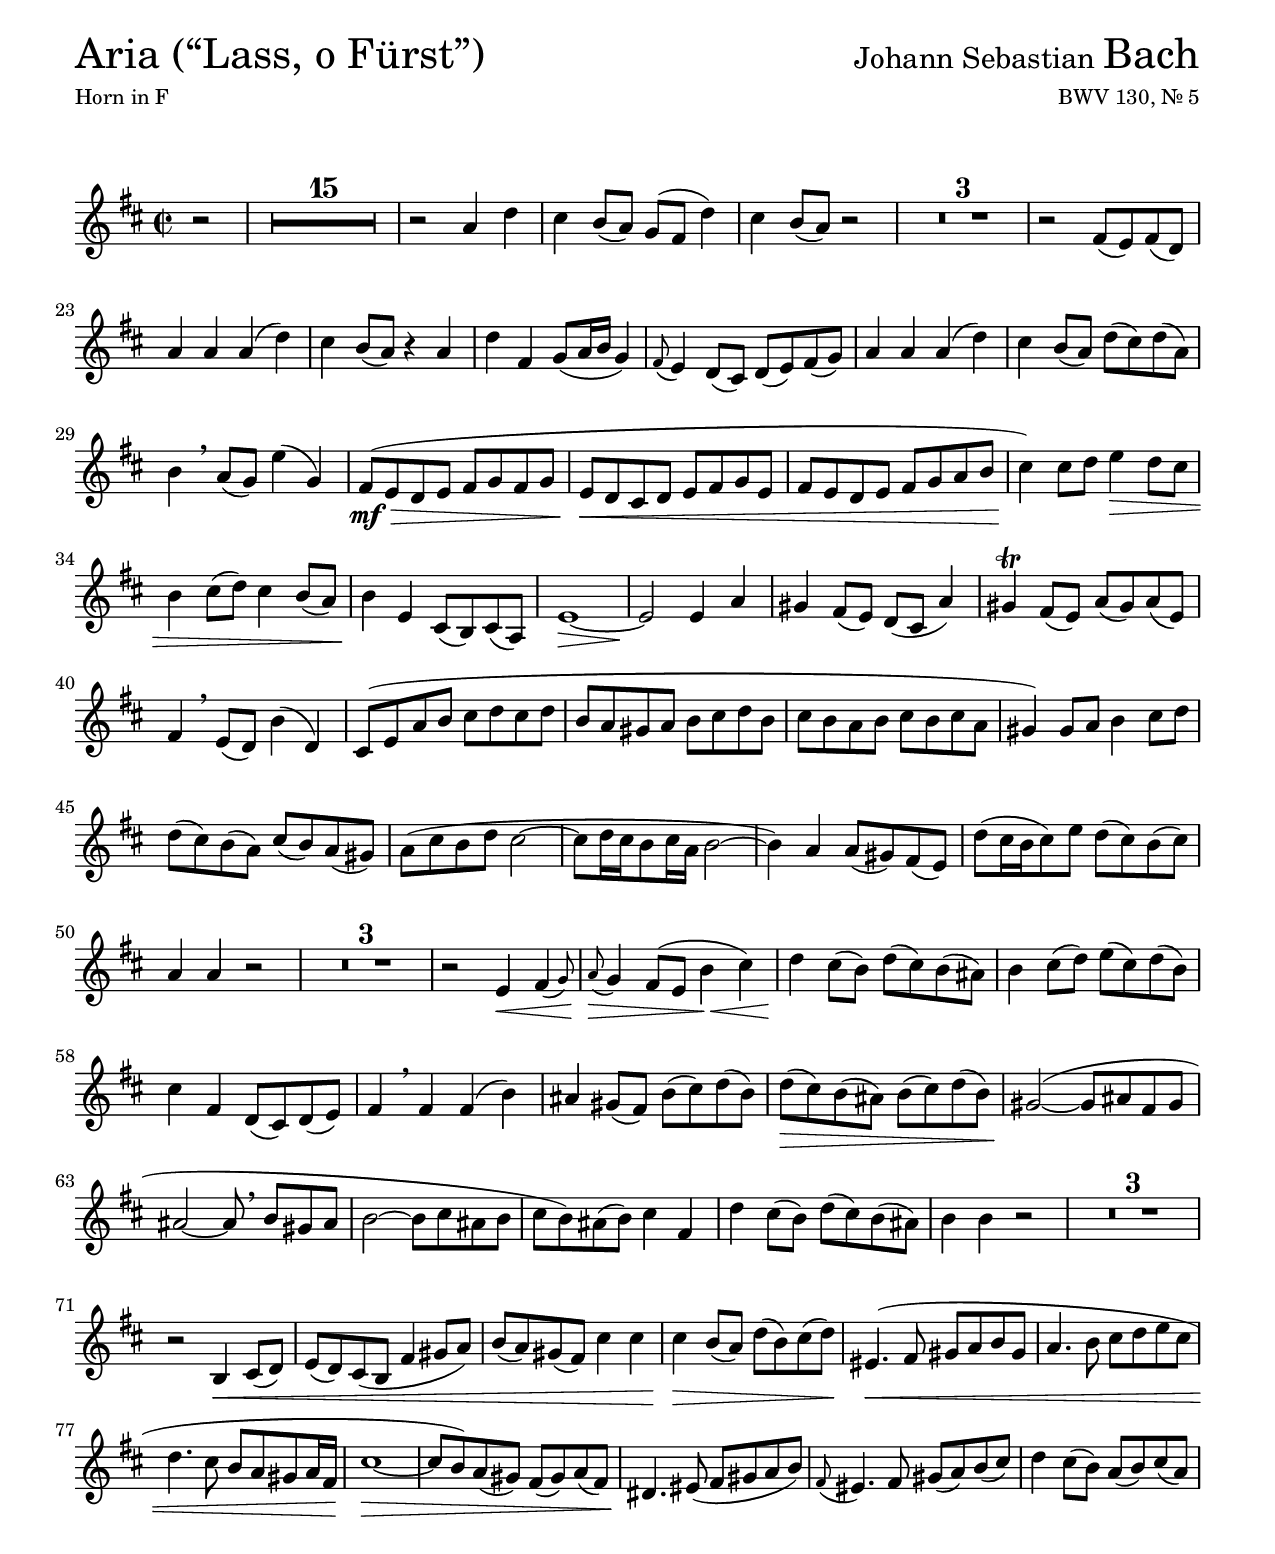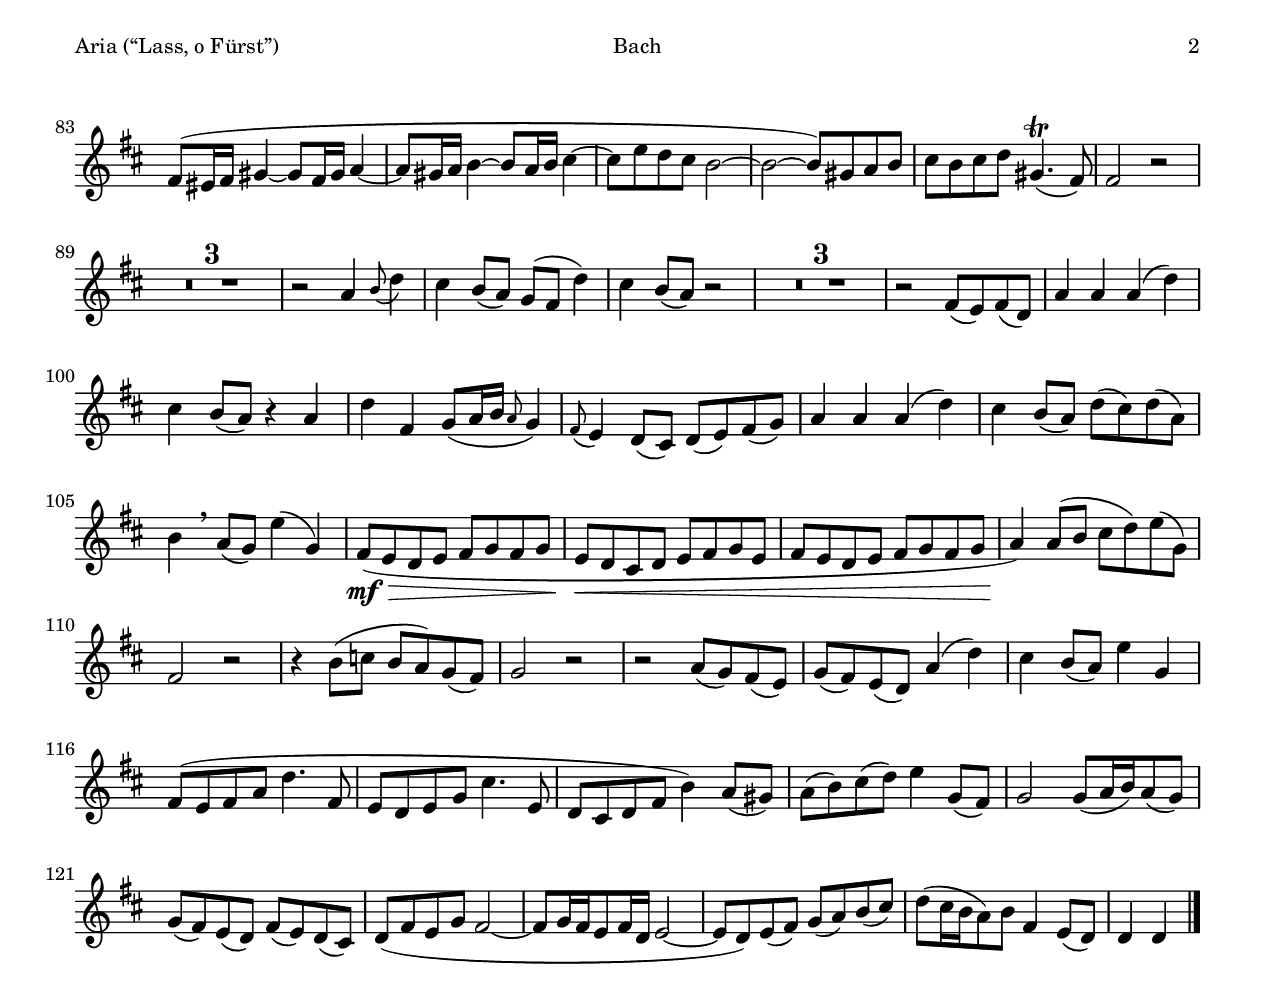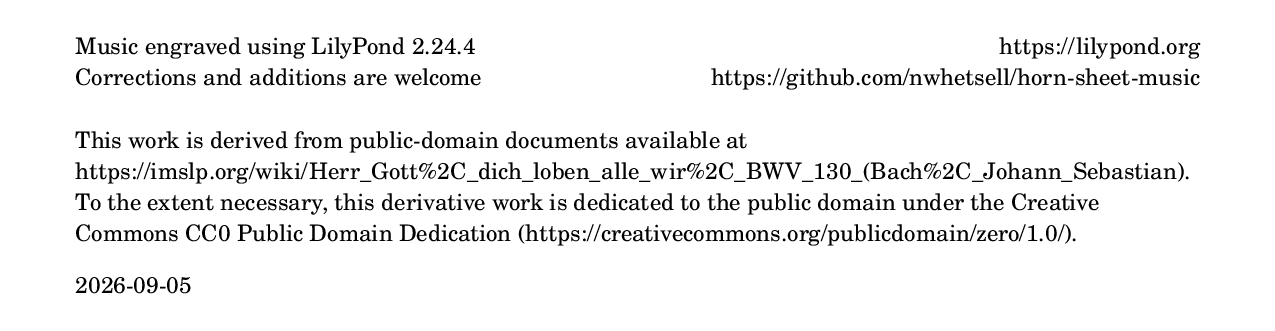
\version "2.24.0"

\version "2.24.0"

source-url = "https://imslp.org/wiki/Herr_Gott%2C_dich_loben_alle_wir%2C_BWV_130_(Bach%2C_Johann_Sebastian)"
\header {
  composer-last-name = "Bach"
  composer-first-name = "Johann Sebastian"
  title = "Aria (“Lass, o Fürst”)"
  opus = "BWV 130, № 5"
}

\include "../titling.ily"

\pointAndClickOff

\layout {
  \context {
    \Score
    skipBars = ##t
  }
}

\header {
  instrument = "Horn in F"
}

\version "2.24.0"

\language "english"

tonic = g

tenor-measures-sixteen-to-thirty-one = {
  r2 d4 g |
  f-sharp4 e8 d c b g'4 |
  f-sharp4 e8 d r2 |

  R1*3

  r2 b8( a) b( g) |
  d'4 4 4 g |
  f-sharp4 e8 d r4 4 |
  g4 b, c8 d16 e c4 |
  a4 g8 f-sharp g a b c |
  d4 4 4 g |
  f-sharp4 e8 d g f-sharp g d |
  e4 d8 c a'4 c, |
  b8 a g a b c b c |
  a8 g f-sharp g a b c a |
}

tenor-measures-one-to-eighty-eight = {
  \key \tonic \major
  \time 2/2

  \partial 2 r2 |
  R1*15

  <<
    { \tenor-measures-sixteen-to-thirty-one }
    {
      s1*12 |
      s2. s8( s) |
    }
  >>
  b8 a g a b c d e |

  f-sharp4 8 g a4 g8 f-sharp |
  e4 f-sharp8 g f-sharp4 e8 d |
  e4 a, f-sharp8 e f-sharp d |
  a'1~ |
  2 4 d |
  c-sharp4 b8 a g f-sharp d'4 |
  c-sharp4 b8 a d c-sharp d a |
  b4 a8 g e'4 g, |
  f-sharp8 a d e f-sharp g f-sharp g |
  e8 d c-sharp d e f-sharp g e |
  f-sharp8 e d e f-sharp e f-sharp d |

  c-sharp4 8 d e4 f-sharp8 g |
  g8 f-sharp e d f-sharp e d c-sharp |
  d8 f-sharp e g f-sharp2~ |
  8 g16 f-sharp e8 f-sharp16 d e2~ |
  4 d4 8 c-sharp b a |
  g'8 f-sharp16 e f-sharp8 a g f-sharp e f-sharp |
  d4 4 r2 |

  R1*3

  r2 a4 b |
  c4 b8 a e'4 f-sharp |
  g4 f-sharp8 e g f-sharp e d-sharp |
  e4 f-sharp8 g a f-sharp g e |
  f-sharp4 b, g8 f-sharp g a |
  b4 4 4 e |
  d-sharp4 c-sharp8 b e f-sharp g e |
  g8 f-sharp e d-sharp e f-sharp g e |
  c-sharp2~8 d-sharp b c-sharp |
  d-sharp2~8 e c-sharp d-sharp |
  e2~8 f-sharp d-sharp e |
  f-sharp8 e d-sharp e f-sharp4 b, |
  g'4 f-sharp8 e g f-sharp e d-sharp |
  e4 4 r2 |

  R1*3

  r2 e,4 f-sharp8 g |
  a8 g f-sharp e b'4 c-sharp8 d |
  e8 d c-sharp( b) f-sharp'4 4 |
  4 e8 d g e f-sharp g |
  a-sharp,4. b8 c-sharp d e c-sharp |
  d4. e8 f-sharp g a f-sharp |
  g4. f-sharp8 e d c-sharp d16 b |
  f-sharp'1~ |
  8 e d c-sharp b c-sharp d b |
  g-sharp4. a-sharp8 b c-sharp d e |
  a-sharp,4. b8 c-sharp d e f-sharp |
  g4 f-sharp8 e d( e) f-sharp( d) |
  b8 a-sharp16 b c-sharp4~8 b16 c-sharp d4~ |
  8 c-sharp16 d e4~8 d16 e f-sharp4~ |
  8 a g f-sharp e2~ |
  2^~8 c-sharp d e |
  f-sharp8 e f-sharp g c-sharp,4.( b8) |
  2 r |
}

tenor-measures-eighty-nine-to-one-hundred-twenty-six = {
  R1*3

  \tenor-measures-sixteen-to-thirty-one
  b8 a g a b c b c |
  d4 8( e f-sharp g) a c, |
  b2 r |
  r4 e8( f e d) c b |
  c2 r |

  r2 d8( c) b a |
  c8 b a g d'4 g |
  f-sharp4 e8 d a'4 c, |
  b8 a b d g4. b,8 |
  a8 g a c f-sharp4. a,8 |
  g8 f-sharp g b e4 d8 c-sharp |
  d8 e f-sharp g a4 c,8 b |
  c2 8 d16 e d8 c |
  c8( b) a g b a g f-sharp |
  g8 b a c b2~ |
  8 c16 b a8 b16 g a2~ |
  8 g a b c d e f-sharp |
  g8 f-sharp16 e d8 e b4 a8 g |
  \partial 2 { g4 4 } |
}


\score {
  \new Staff
    \new Voice {
      <<
        {
          \transposition f
          \transpose \tonic d' \relative d' {
            \tenor-measures-one-to-eighty-eight
            \tenor-measures-eighty-nine-to-one-hundred-twenty-six \bar "|."
          }
        }
        {
          s2 |
          s1*15 |

          s1 |
          s4 s8( s) s4( s) |
          s4 s8( s) s2 |

          s1*3 |
          s1 |
          s2 s4( s) |
          s4 s8( s) s2 |
          s2 s4( s) |
          s4 \repeat unfold 3 { s8( s) } |
          s2 s4( s) |
          s4 \repeat unfold 2 { s8( s) } s4 |
          s4 s8( s) s4( s) |
          s1( |
          s1*2 |

          s1) |
          \repeat unfold 2 { s4 s8( s) } |
          s2 \repeat unfold 2 { s8( s) } |
          s1*2 |
          s4 s8( s) s4( s) |
          s4 \repeat unfold 3 { s8( s) } |
          s4 s8( s) s4( s) |
          s1( |
          s1*2 |

          s1) |
          \repeat unfold 4 { s8( s) } |
          s1( |
          s1 |
          s2) \repeat unfold 2 { s8( s) } |
          s4( s) \repeat unfold 2 { s8( s) } |
          s1 |

          s1*3 |
          s1 |
          s4 s2( s4) |
          \repeat unfold 2 { s4 \repeat unfold 3 { s8( s) } | }
          s2 \repeat unfold 2 { s8( s) } |
          s2 s4( s) |
          s4 \repeat unfold 3 { s8( s) } |
          \repeat unfold 4 { s8( s) } |
          s1( |
          s1*2 |
          s8 s) s( s) s2 |
          s4 \repeat unfold 3 { s8( s) } |
          s1 |

          s1*3 |
          s2. s8( s) |
          s8( s) s4( s s8 s) |
          s8( s) s2. |
          s4 \repeat unfold 3 { s8( s) } |
          s1( |
          s1*3 |
          s8 s) \repeat unfold 3 { s( s) } |
          s4. s8( s4. s8) |
          s2 \repeat unfold 2 { s8( s) } |
          s4 \repeat unfold 3 { s8( s) } |
          s1( |
          s1*2 |
          s2 s) |
          s1*2 |

          s1*3 |
          s1 |
          s4 s8( s) s4( s) |
          s4 s8( s) s2 |

          s1*3 |
          s1 |
          s2 s4( s) |
          s4 s8( s) s2 |
          s2 s4( s) |
          s4 \repeat unfold 3 { s8( s) } |
          s2 s4( s) |
          s4 \repeat unfold 3 { s8( s) } |
          s4 s8( s) s4( s) |
          s1( |
          s1*2 |

          s4) s s s8( s) |
          s1 |
          s2. s8( s) |
          s1 |
          s2. s8( s) |
          \repeat unfold 2 { s8( s) } s4( s) |
          s4 s8( s) s4 s |
          s1( |
          s1 |
          s2 s4) s8( s) |
          \repeat unfold 2 { s8( s) } s4 s8( s) |
          s2 s8( s16 s) s8( s) |
          s4 \repeat unfold 3 { s8( s) } |
          s1( |
          s1 |
          s8 s) \repeat unfold 3 { s8( s) } |
          s8( s s) s s4 s8( s) |
        }
        {
          s2 |
          s1*15 |

          s1*3 |
          s1*3 |

          s1*4 |
          \appoggiatura f-sharp'8 s1 |
          s1*2 |
          s4 \breathe s2. |
          s1 \mf \> |
          s1 \< |
          s1 |
          s4 \! s s2 \> |
          s1 |
          s4 \! s2. |
          s1 \> |
          s2 \! s |
          s1 |
          s4\trill s2. |
          s4 \breathe s2. |
          s1*10 |

          s1*3 |
          s2 s4 \< \afterGrace s( { g'8) } |
          \appoggiatura { a'8 \> } s2 s \< |
          s1 \! |
          s1*2 |
          s4 \breathe s2. |
          s1 |
          s1 \> |
          s2 \! s |
          s2 s8 \breathe s4. |
          s1*4 |

          s1*3 |
          s2 s \< |
          s1*2 |
          s1 \> |
          s1 \< |
          s1*2 |
          s1 \> |
          s1 |
          s1 \! |
          \appoggiatura f-sharp'8 s1 |
          s1*5 |
          s2 s4.\trill s8 |
          s1 |

          s1*3 |
          s2. \appoggiatura b'8 s4 |
          s1*2 |

          s1*3 |
          s1*3 |
          s2. \grace a'8 s4 |
          \appoggiatura f-sharp'8 s1 |
          s1*2 |
          s4 \breathe s2. |
          s1 \mf \> |
          s1 \< |
          s1 |
          s4 \!
        }
      >>
    }
}

\bookpart {
  \paper {
    bookTitleMarkup = ##f
    scoreTitleMarkup = ##f
    evenHeaderMarkup = ##f
    oddHeaderMarkup = \evenHeaderMarkup
  }
  \colophon
}
